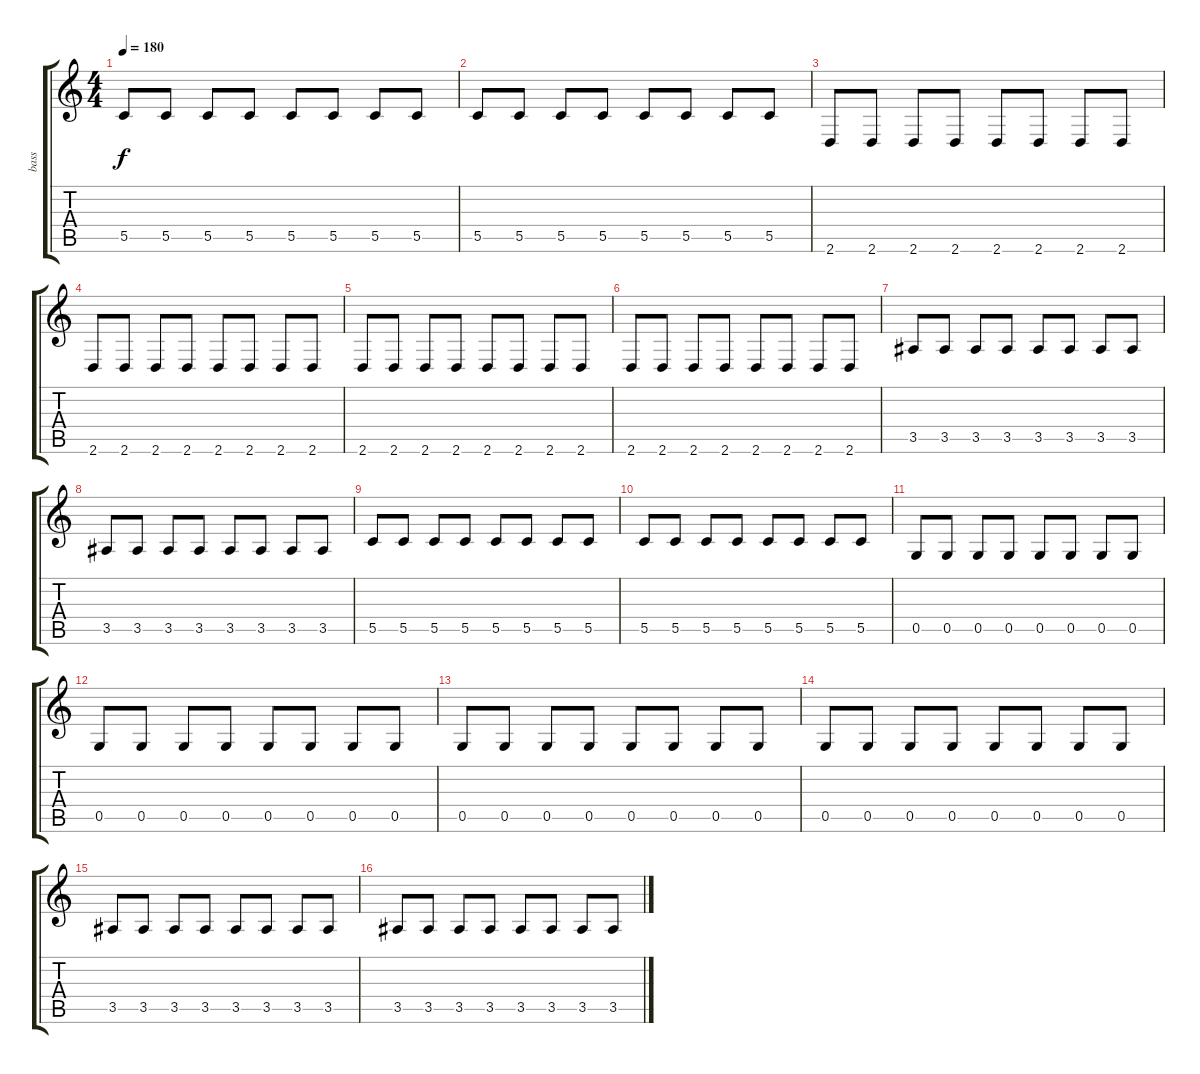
\track ("bass" "bass") {instrument electricbassfinger}
\staff {score tabs}
\tuning (D4 A3 F3 C3 G2 C2) {hide}
\ts (4 4)
\tempo 180
\clef g2
\ks c
5.5.8{dy f} 5.5.8 5.5.8 5.5.8 5.5.8 5.5.8 5.5.8 5.5.8 |
5.5.8 5.5.8 5.5.8 5.5.8 5.5.8 5.5.8 5.5.8 5.5.8 |
2.6.8 2.6.8 2.6.8 2.6.8 2.6.8 2.6.8 2.6.8 2.6.8 |
2.6.8 2.6.8 2.6.8 2.6.8 2.6.8 2.6.8 2.6.8 2.6.8 |
2.6.8 2.6.8 2.6.8 2.6.8 2.6.8 2.6.8 2.6.8 2.6.8 |
2.6.8 2.6.8 2.6.8 2.6.8 2.6.8 2.6.8 2.6.8 2.6.8 |
3.5.8 3.5.8 3.5.8 3.5.8 3.5.8 3.5.8 3.5.8 3.5.8 |
3.5.8 3.5.8 3.5.8 3.5.8 3.5.8 3.5.8 3.5.8 3.5.8 |
5.5.8 5.5.8 5.5.8 5.5.8 5.5.8 5.5.8 5.5.8 5.5.8 |
5.5.8 5.5.8 5.5.8 5.5.8 5.5.8 5.5.8 5.5.8 5.5.8 |
0.5.8 0.5.8 0.5.8 0.5.8 0.5.8 0.5.8 0.5.8 0.5.8 |
0.5.8 0.5.8 0.5.8 0.5.8 0.5.8 0.5.8 0.5.8 0.5.8 |
0.5.8 0.5.8 0.5.8 0.5.8 0.5.8 0.5.8 0.5.8 0.5.8 |
0.5.8 0.5.8 0.5.8 0.5.8 0.5.8 0.5.8 0.5.8 0.5.8 |
3.5.8 3.5.8 3.5.8 3.5.8 3.5.8 3.5.8 3.5.8 3.5.8 |
3.5.8 3.5.8 3.5.8 3.5.8 3.5.8 3.5.8 3.5.8 3.5.8
